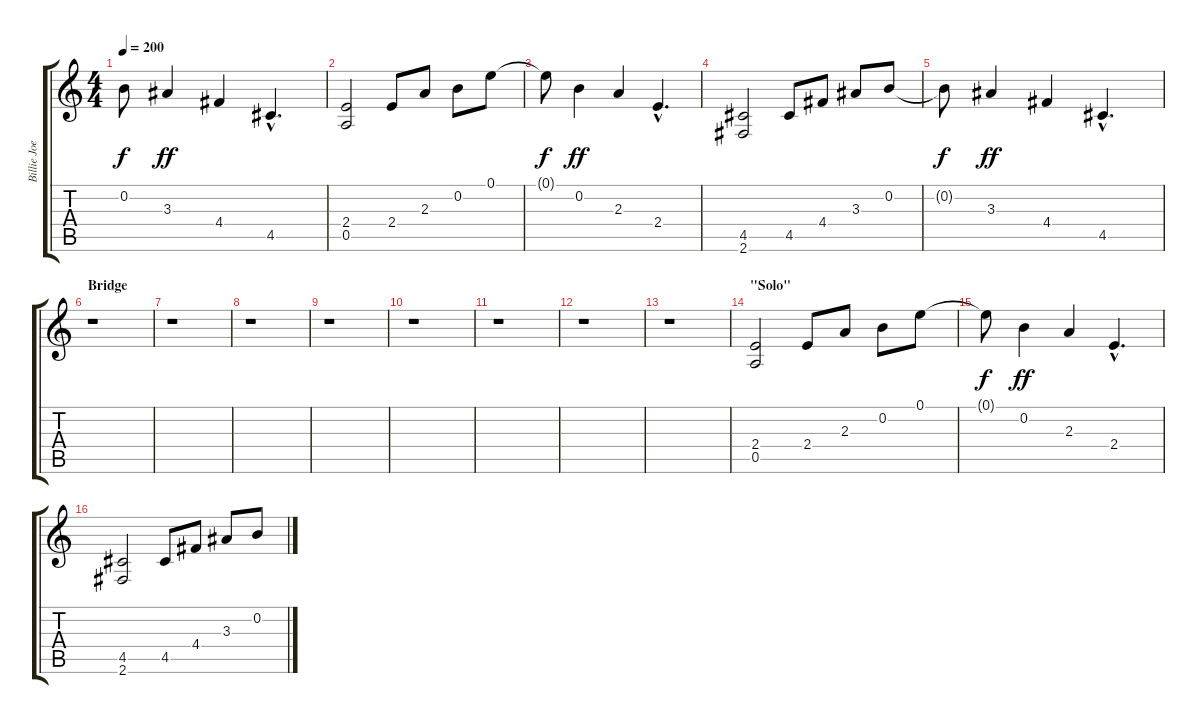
\track ("Billie Joe Armstrong (Solo Guitar)" "Billie Joe") {instrument distortionguitar}
\staff {score tabs}
\tuning (E4 B3 G3 D3 A2 E2) {hide}
\ts (4 4)
\tempo 200
\clef g2
\ks c
0.2{t}.8{dy f} 3.3.4{dy ff} 4.4.4 4.5{hac}.4{d} |
(2.4 0.5).2 2.4.8 2.3.8 0.2.8 0.1.8 |
0.1{t}.8{dy f} 0.2.4{dy ff} 2.3.4 2.4{hac}.4{d} |
(4.5 2.6).2 4.5.8 4.4.8 3.3.8 0.2.8 |
0.2{t}.8{dy f} 3.3.4{dy ff} 4.4.4 4.5{hac}.4{d} |
\section ("" "Bridge")
r.1 |
r.1 |
r.1 |
r.1 |
r.1 |
r.1 |
r.1 |
r.1 |
\section ("" "\"Solo\"")
(2.4 0.5).2 2.4.8 2.3.8 0.2.8 0.1.8 |
0.1{t}.8{dy f} 0.2.4{dy ff} 2.3.4 2.4{hac}.4{d} |
(4.5 2.6).2 4.5.8 4.4.8 3.3.8 0.2.8
